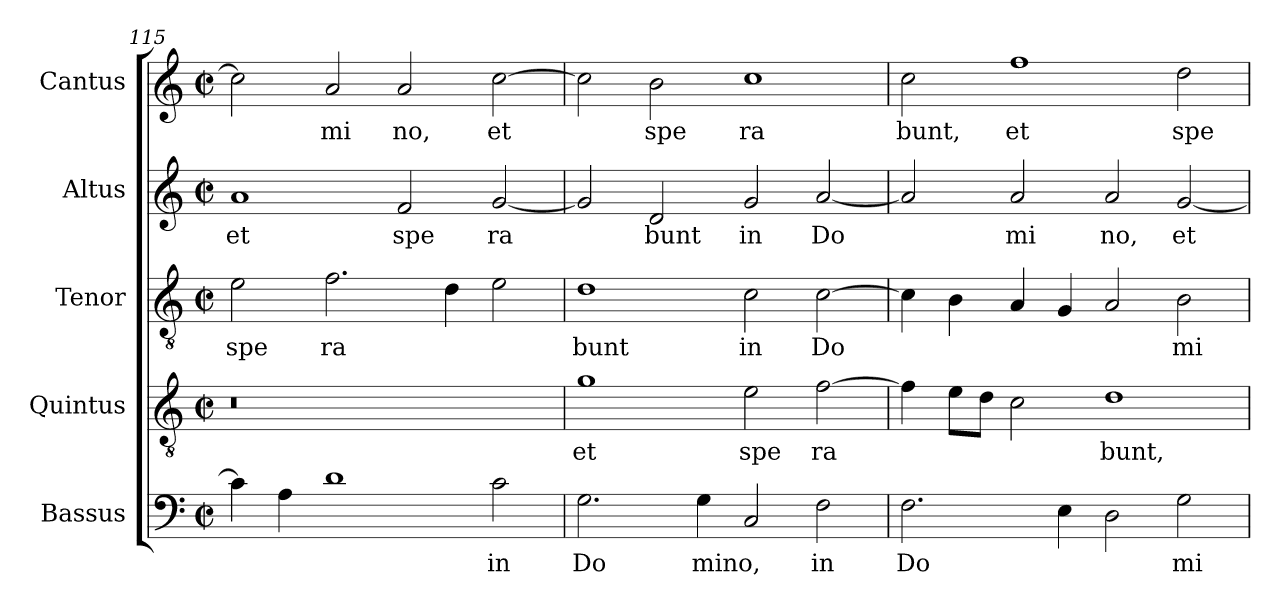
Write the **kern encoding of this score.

**kern	**text	**kern	**text	**kern	**text	**kern	**text	**kern	**text
*part5	*part5	*part4	*part4	*part3	*part3	*part2	*part2	*part1	*part1
*staff5	*staff5	*staff4	*staff4	*staff3	*staff3	*staff2	*staff2	*staff1	*staff1
*I"Bassus	*	*I"Quintus	*	*I"Tenor	*	*I"Altus	*	*I"Cantus	*
*clefF4	*	*clefGv2	*	*clefGv2	*	*clefG2	*	*clefG2	*
*M2/2	*	*M2/2	*	*M2/2	*	*M2/2	*	*M2/2	*
*met(c|)	*	*met(c|)	*	*met(c|)	*	*met(c|)	*	*met(c|)	*
=115	=115	=115	=115	=115	=115	=115	=115	=115	=115
!	!	!	!	!	!LO:LY:b:cj	!	!LO:LY:b:cj	!	!
4c\]	.	0r	.	2e\	spe	1a	et	2cc\]	.
4A\	.	.	.	.	.	.	.	.	.
!	!	!	!	!	!LO:LY:b:cj	!	!	!	!LO:LY:b:cj
1d	.	.	.	2.f\	ra	.	.	2a/	mi
!	!	!	!	!	!	!	!LO:LY:b:cj	!	!LO:LY:b:cj
.	.	.	.	.	.	2f/	spe	2a/	no,
.	.	.	.	4d\	.	.	.	.	.
!	!LO:LY:b:cj	!	!	!	!	!	!LO:LY:b:cj	!	!LO:LY:b:cj
2c\	in	.	.	2e\	.	[>2g/	ra	[<2cc\	et
!!LO:PB:g=z
=116	=116	=116	=116	=116	=116	=116	=116	=116	=116
!	!LO:LY:b:cj	!	!LO:LY:b:cj	!	!LO:LY:b:cj	!	!	!	!
2.G\	Do	1g	et	1d	bunt	2g/]	.	2cc\]	.
!	!	!	!	!	!	!	!LO:LY:b:cj	!	!LO:LY:b:cj
.	.	.	.	.	.	2d/	bunt	2b\	spe
!	!LO:LY:b	!	!	!	!	!	!	!	!
4G\	mino,	.	.	.	.	.	.	.	.
!	!	!	!LO:LY:b:cj	!	!LO:LY:b:cj	!	!LO:LY:b:cj	!	!LO:LY:b:cj
2C/	.	2e\	spe	2c\	in	2g/	in	1cc	ra
!	!LO:LY:b:cj	!	!LO:LY:b:cj	!	!LO:LY:b	!	!LO:LY:b	!	!
2F\	in	[>2f\	ra	[>2c\	Do	[<2a/	Do	.	.
=117	=117	=117	=117	=117	=117	=117	=117	=117	=117
!	!LO:LY:b	!	!	!	!	!	!	!	!LO:LY:b:cj
2.F\	Do	4f\]	.	4c\]	.	2a/]	.	2cc\	bunt,
.	.	8e\L	.	4B\	.	.	.	.	.
.	.	8d\J	.	.	.	.	.	.	.
!	!	!	!	!	!	!	!LO:LY:b:cj	!	!LO:LY:b:cj
.	.	2c\	.	4A/	.	2a/	mi	1ff	et
4E\	.	.	.	4G/	.	.	.	.	.
!	!	!	!LO:LY:b:cj	!	!	!	!LO:LY:b:cj	!	!
2D\	.	1d	bunt,	2A/	.	2a/	no,	.	.
!	!LO:LY:b:cj	!	!	!	!LO:LY:b:cj	!	!LO:LY:b:cj	!	!LO:LY:b:cj
2G\	mi	.	.	2B\	mi	[<2g/	et	2dd\	spe
=	=	=	=	=	=	=	=	=	=
*-	*-	*-	*-	*-	*-	*-	*-	*-	*-
